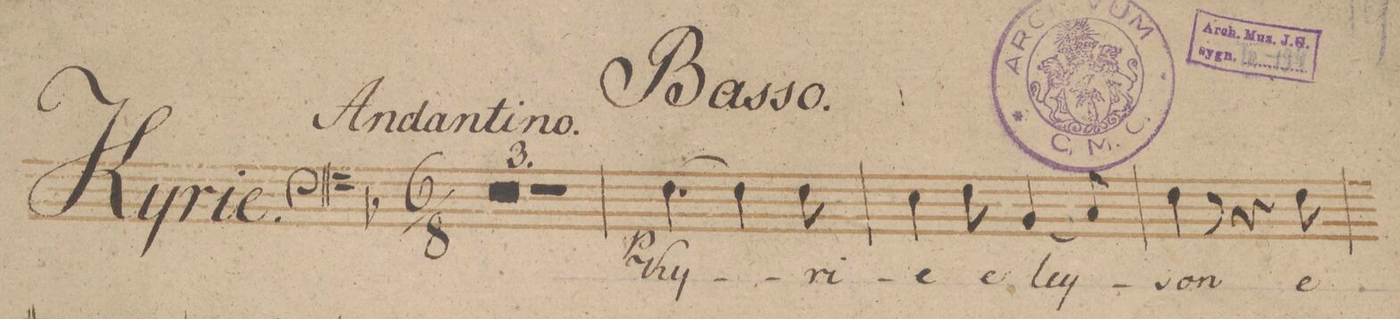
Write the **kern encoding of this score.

**kern	**text	**dynam
*I"Basso.	*	*
*clefF4	*	*
*k[b-]	*	*
*M6/8	*	*
1.r	.	.
=2	=2	=2
=3	=3	=3
2.r	.	.
=4	=4	=4
[4.F\	Ky-	p
4F\]	.	.
8F\	-ri-	.
=5	=5	=5
4E\	-e	.
8F\	e-	.
(4BB-/	-ley-	.
8C/)	.	.
=6	=6	=6
4F\	-son	.
8r	.	.
4r	.	.
8F\	e-	.
=7	=7	=7
*-	*-	*-
